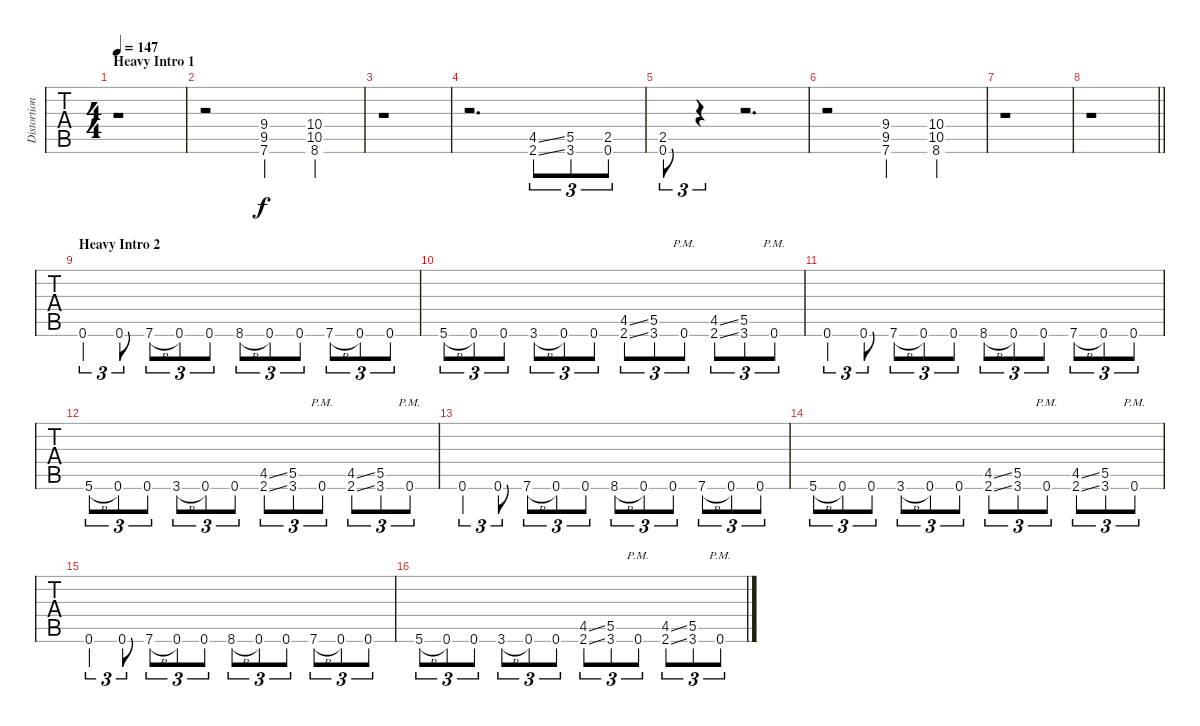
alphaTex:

\track ("Distortion Guitar-2" "Distortion") {instrument distortionguitar}
\staff {tabs}
\tuning (E4 B3 G3 D3 A2 E2) {hide}
\ts (4 4)
\section ("" "Heavy Intro 1")
\tempo 147
\clef g2
\ks c
r.1{dy f} |
r.2 (9.4 9.5 7.6).4 (10.4 10.5 8.6).4 |
r.1 |
r.2{d} (4.5{ss} 2.6{ss}).8{tu (3 2)} (5.5 3.6).8{tu (3 2)} (2.5 0.6).8{tu (3 2)} |
(2.5 0.6).8{tu (3 2)} r.4{tu (3 2)} r.2{d} |
r.2 (9.4 9.5 7.6).4 (10.4 10.5 8.6).4 |
r.1 |
\barLineRight lightlight
r.1 |
\section ("" "Heavy Intro 2")
0.6.4{tu (3 2)} 0.6.8{tu (3 2)} 7.6{h}.8{tu (3 2)} 0.6.8{tu (3 2)} 0.6.8{tu (3 2)} 8.6{h}.8{tu (3 2)} 0.6.8{tu (3 2)} 0.6.8{tu (3 2)} 7.6{h}.8{tu (3 2)} 0.6.8{tu (3 2)} 0.6.8{tu (3 2)} |
5.6{h}.8{tu (3 2)} 0.6.8{tu (3 2)} 0.6.8{tu (3 2)} 3.6{h}.8{tu (3 2)} 0.6.8{tu (3 2)} 0.6.8{tu (3 2)} (4.5{ss} 2.6{ss}).8{tu (3 2)} (5.5 3.6).8{tu (3 2)} 0.6{pm}.8{tu (3 2)} (4.5{ss} 2.6{ss}).8{tu (3 2)} (5.5 3.6).8{tu (3 2)} 0.6{pm}.8{tu (3 2)} |
0.6.4{tu (3 2)} 0.6.8{tu (3 2)} 7.6{h}.8{tu (3 2)} 0.6.8{tu (3 2)} 0.6.8{tu (3 2)} 8.6{h}.8{tu (3 2)} 0.6.8{tu (3 2)} 0.6.8{tu (3 2)} 7.6{h}.8{tu (3 2)} 0.6.8{tu (3 2)} 0.6.8{tu (3 2)} |
5.6{h}.8{tu (3 2)} 0.6.8{tu (3 2)} 0.6.8{tu (3 2)} 3.6{h}.8{tu (3 2)} 0.6.8{tu (3 2)} 0.6.8{tu (3 2)} (4.5{ss} 2.6{ss}).8{tu (3 2)} (5.5 3.6).8{tu (3 2)} 0.6{pm}.8{tu (3 2)} (4.5{ss} 2.6{ss}).8{tu (3 2)} (5.5 3.6).8{tu (3 2)} 0.6{pm}.8{tu (3 2)} |
0.6.4{tu (3 2)} 0.6.8{tu (3 2)} 7.6{h}.8{tu (3 2)} 0.6.8{tu (3 2)} 0.6.8{tu (3 2)} 8.6{h}.8{tu (3 2)} 0.6.8{tu (3 2)} 0.6.8{tu (3 2)} 7.6{h}.8{tu (3 2)} 0.6.8{tu (3 2)} 0.6.8{tu (3 2)} |
5.6{h}.8{tu (3 2)} 0.6.8{tu (3 2)} 0.6.8{tu (3 2)} 3.6{h}.8{tu (3 2)} 0.6.8{tu (3 2)} 0.6.8{tu (3 2)} (4.5{ss} 2.6{ss}).8{tu (3 2)} (5.5 3.6).8{tu (3 2)} 0.6{pm}.8{tu (3 2)} (4.5{ss} 2.6{ss}).8{tu (3 2)} (5.5 3.6).8{tu (3 2)} 0.6{pm}.8{tu (3 2)} |
0.6.4{tu (3 2)} 0.6.8{tu (3 2)} 7.6{h}.8{tu (3 2)} 0.6.8{tu (3 2)} 0.6.8{tu (3 2)} 8.6{h}.8{tu (3 2)} 0.6.8{tu (3 2)} 0.6.8{tu (3 2)} 7.6{h}.8{tu (3 2)} 0.6.8{tu (3 2)} 0.6.8{tu (3 2)} |
5.6{h}.8{tu (3 2)} 0.6.8{tu (3 2)} 0.6.8{tu (3 2)} 3.6{h}.8{tu (3 2)} 0.6.8{tu (3 2)} 0.6.8{tu (3 2)} (4.5{ss} 2.6{ss}).8{tu (3 2)} (5.5 3.6).8{tu (3 2)} 0.6{pm}.8{tu (3 2)} (4.5{ss} 2.6{ss}).8{tu (3 2)} (5.5 3.6).8{tu (3 2)} 0.6{pm}.8{tu (3 2)}
